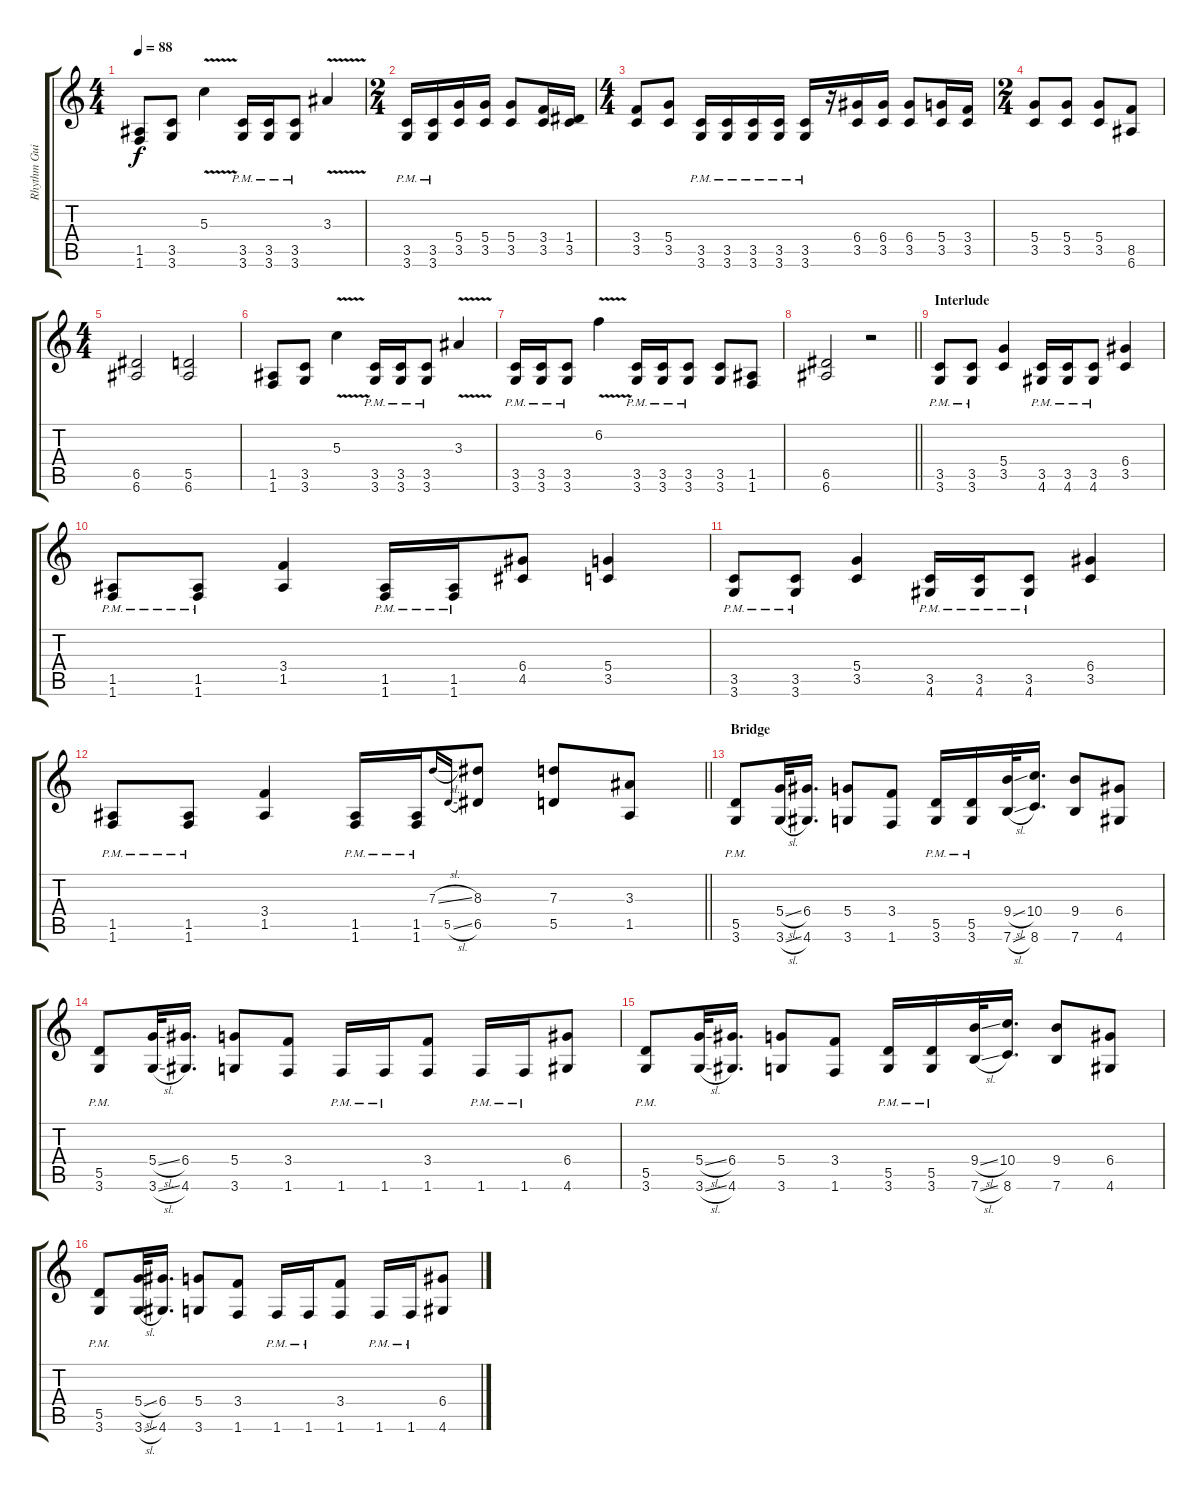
\track ("Rhythm Guitar I" "Rhythm Gui") {instrument overdrivenguitar}
\staff {score tabs}
\tuning (E4 B3 G3 D3 A2 E2) {hide}
\ts (4 4)
\tempo 88
\clef g2
\ks c
(1.5 1.6).8{dy f} (3.5 3.6).8 5.3{v}.4 (3.5{pm} 3.6{pm}).16 (3.5{pm} 3.6{pm}).16 (3.5{pm} 3.6{pm}).8 3.3{v}.4 |
\ts (2 4)
(3.5{pm} 3.6{pm}).16 (3.5{pm} 3.6{pm}).16 (5.4 3.5).16 (5.4 3.5).16 (5.4 3.5).8 (3.4 3.5).16 (1.4 3.5).16 |
\ts (4 4)
(3.4 3.5).8 (5.4 3.5).8 (3.5{pm} 3.6{pm}).16 (3.5{pm} 3.6{pm}).16 (3.5{pm} 3.6{pm}).16 (3.5{pm} 3.6{pm}).16 (3.5{pm} 3.6{pm}).16 r.16 (6.4 3.5).16 (6.4 3.5).16 (6.4 3.5).8 (5.4 3.5).16 (3.4 3.5).16 |
\ts (2 4)
(5.4 3.5).8 (5.4 3.5).8 (5.4 3.5).8 (8.5 6.6).8 |
\ts (4 4)
(6.5 6.6).2 (5.5 6.6).2 |
(1.5 1.6).8 (3.5 3.6).8 5.3{v}.4 (3.5{pm} 3.6{pm}).16 (3.5{pm} 3.6{pm}).16 (3.5{pm} 3.6{pm}).8 3.3{v}.4 |
(3.5{pm} 3.6{pm}).16 (3.5{pm} 3.6{pm}).16 (3.5{pm} 3.6{pm}).8 6.2{v}.4 (3.5{pm} 3.6{pm}).16 (3.5{pm} 3.6{pm}).16 (3.5{pm} 3.6{pm}).8 (3.5 3.6).8 (1.5 1.6).8 |
\barLineRight lightlight
(6.5 6.6).2 r.2 |
\section ("" "Interlude")
(3.5{pm} 3.6{pm}).8 (3.5{pm} 3.6{pm}).8 (5.4 3.5).4 (3.5{pm} 4.6{pm}).16 (3.5{pm} 4.6{pm}).16 (3.5{pm} 4.6{pm}).8 (6.4 3.5).4 |
(1.5{pm} 1.6{pm}).8 (1.5{pm} 1.6{pm}).8 (3.4 1.5).4 (1.5{pm} 1.6{pm}).16 (1.5{pm} 1.6{pm}).16 (6.4 4.5).8 (5.4 3.5).4 |
(3.5{pm} 3.6{pm}).8 (3.5{pm} 3.6{pm}).8 (5.4 3.5).4 (3.5{pm} 4.6{pm}).16 (3.5{pm} 4.6{pm}).16 (3.5{pm} 4.6{pm}).8 (6.4 3.5).4 |
\barLineRight lightlight
(1.5{pm} 1.6{pm}).8 (1.5{pm} 1.6{pm}).8 (3.4 1.5).4 (1.5{pm} 1.6{pm}).16 (1.5{pm} 1.6{pm}).16 7.3{sl}.16{gr onbeat} 5.5{sl}.16{gr onbeat} (8.3 6.5).8 (7.3 5.5).8 (3.3 1.5).8 |
\section ("" "Bridge")
(5.5{pm} 3.6{pm}).8 (5.4{sl} 3.6{sl}).32 (6.4 4.6).16{d} (5.4 3.6).8 (3.4 1.6).8 (5.5{pm} 3.6{pm}).16 (5.5{pm} 3.6{pm}).16 (9.4{sl} 7.6{sl}).32 (10.4 8.6).16{d} (9.4 7.6).8 (6.4 4.6).8 |
(5.5{pm} 3.6{pm}).8 (5.4{sl} 3.6{sl}).32 (6.4 4.6).16{d} (5.4 3.6).8 (3.4 1.6).8 1.6{pm}.16 1.6{pm}.16 (3.4 1.6).8 1.6{pm}.16 1.6{pm}.16 (6.4 4.6).8 |
(5.5{pm} 3.6{pm}).8 (5.4{sl} 3.6{sl}).32 (6.4 4.6).16{d} (5.4 3.6).8 (3.4 1.6).8 (5.5{pm} 3.6{pm}).16 (5.5{pm} 3.6{pm}).16 (9.4{sl} 7.6{sl}).32 (10.4 8.6).16{d} (9.4 7.6).8 (6.4 4.6).8 |
(5.5{pm} 3.6{pm}).8 (5.4{sl} 3.6{sl}).32 (6.4 4.6).16{d} (5.4 3.6).8 (3.4 1.6).8 1.6{pm}.16 1.6{pm}.16 (3.4 1.6).8 1.6{pm}.16 1.6{pm}.16 (6.4 4.6).8
